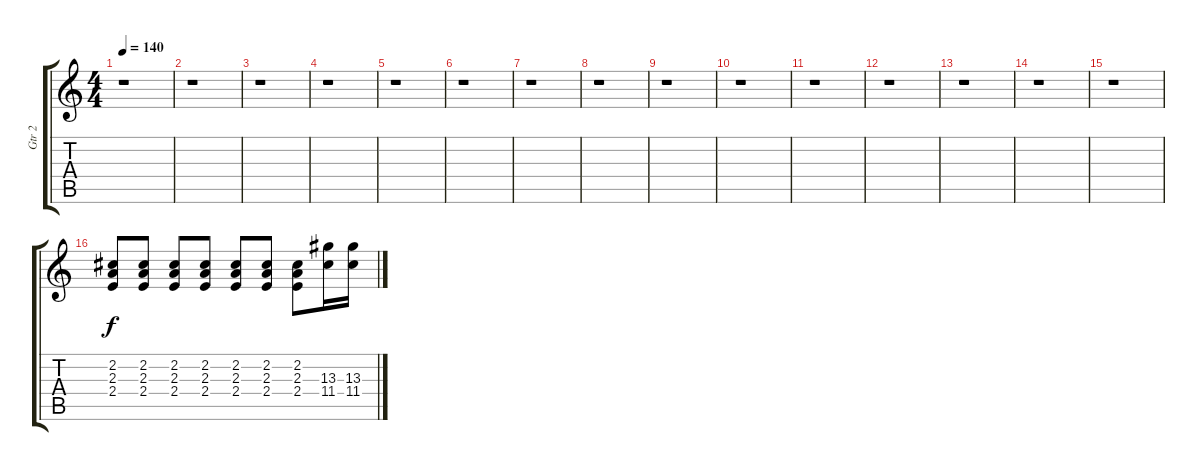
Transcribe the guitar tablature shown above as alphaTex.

\track ("Gtr 2" "Gtr 2") {instrument overdrivenguitar}
\staff {score tabs}
\tuning (E4 B3 G3 D3 A2 E2) {hide}
\ts (4 4)
\tempo 140
\clef g2
\ks c
r.1{dy f} |
r.1 |
r.1 |
r.1 |
r.1 |
r.1 |
r.1 |
r.1 |
r.1 |
r.1 |
r.1 |
r.1 |
r.1 |
r.1 |
r.1 |
(2.2 2.3 2.4).8{instrument distortionguitar} (2.2 2.3 2.4).8 (2.2 2.3 2.4).8 (2.2 2.3 2.4).8 (2.2 2.3 2.4).8 (2.2 2.3 2.4).8 (2.2 2.3 2.4).8 (13.3 11.4).16 (13.3 11.4).16
